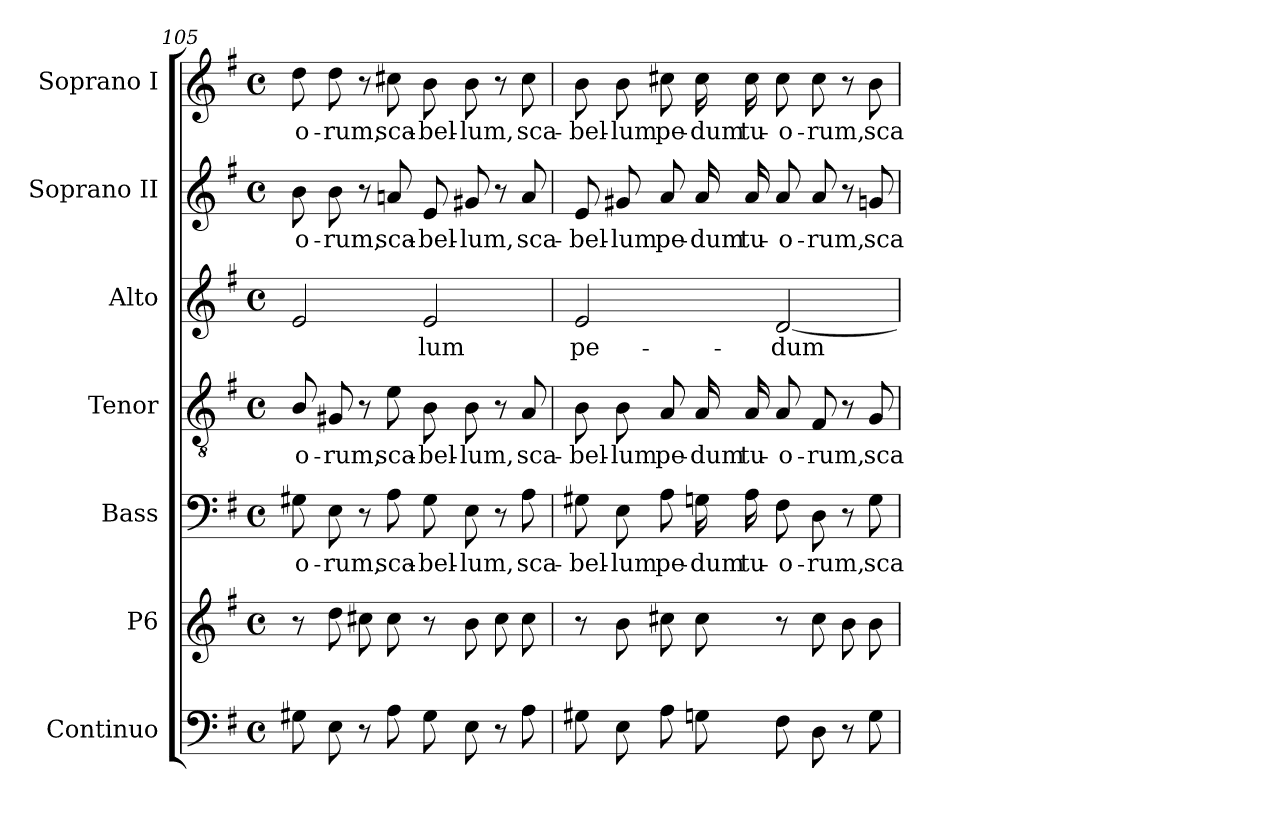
**kern	**kern	**kern	**text	**kern	**text	**kern	**text	**kern	**text	**kern	**text
*part7	*part6	*part5	*part5	*part4	*part4	*part3	*part3	*part2	*part2	*part1	*part1
*staff7	*staff6	*staff5	*staff5	*staff4	*staff4	*staff3	*staff3	*staff2	*staff2	*staff1	*staff1
*I"Continuo	*I"P6	*I"Bass	*	*I"Tenor	*	*I"Alto	*	*I"Soprano II	*	*I"Soprano I	*
*	*	*I'B.	*	*I'T.	*	*I'A.	*	*I'S.	*	*I'S.	*
*clefF4	*clefG2	*clefF4	*	*clefGv2	*	*clefG2	*	*clefG2	*	*clefG2	*
*	*	*	*	*ITrd7c12	*	*	*	*	*	*	*
*k[f#]	*k[f#]	*k[f#]	*	*k[f#]	*	*k[f#]	*	*k[f#]	*	*k[f#]	*
*G:	*G:	*G:	*	*G:	*	*G:	*	*G:	*	*G:	*
*M4/4	*M4/4	*M4/4	*	*M4/4	*	*M4/4	*	*M4/4	*	*M4/4	*
*met(c)	*met(c)	*met(c)	*	*met(c)	*	*met(c)	*	*met(c)	*	*met(c)	*
=105	=105	=105	=105	=105	=105	=105	=105	=105	=105	=105	=105
!	!	!	!LO:LY:b:color=#000000	!	!	!	!	!	!	!	!
!	!	!	!	!	!LO:LY:b:color=#000000	!	!	!	!	!	!
!	!	!	!	!	!	!	!	!	!LO:LY:b:color=#000000	!	!
!	!	!	!	!	!	!	!	!	!	!	!LO:LY:b:color=#000000
8G#Xi\	8r	8G#Xi\	-o-	8BBi/	-o-	2ei/	.	8bi\	-o-	8ddi\	-o-
!	!	!	!LO:LY:b:color=#000000	!	!	!	!	!	!	!	!
!	!	!	!	!	!LO:LY:b:color=#000000	!	!	!	!	!	!
!	!	!	!	!	!	!	!	!	!LO:LY:b:color=#000000	!	!
!	!	!	!	!	!	!	!	!	!	!	!LO:LY:b:color=#000000
8Ei\	8ddi\	8Ei\	-rum,	8GG#Xi/	-rum,	.	.	8bi\	-rum,	8ddi\	-rum,
8r	8cc#Xi\	8r	.	8r	.	.	.	8r	.	8r	.
!	!	!	!LO:LY:b:color=#000000	!	!	!	!	!	!	!	!
!	!	!	!	!	!LO:LY:b:color=#000000	!	!	!	!	!	!
!	!	!	!	!	!	!	!	!	!LO:LY:b:color=#000000	!	!
!	!	!	!	!	!	!	!	!	!	!	!LO:LY:b:color=#000000
8Ai\	8cc#i\	8Ai\	sca-	8Ei\	sca-	.	.	8ani/	sca-	8cc#Xi\	sca-
!	!	!	!LO:LY:b:color=#000000	!	!	!	!	!	!	!	!
!	!	!	!	!	!LO:LY:b:color=#000000	!	!	!	!	!	!
!	!	!	!	!	!	!	!LO:LY:b:color=#000000	!	!	!	!
!	!	!	!	!	!	!	!	!	!LO:LY:b:color=#000000	!	!
!	!	!	!	!	!	!	!	!	!	!	!LO:LY:b:color=#000000
8G#i\	8r	8G#i\	-bel-	8BBi\	-bel-	2ei/	-lum	8ei/	-bel-	8bi\	-bel-
!	!	!	!LO:LY:b:color=#000000	!	!	!	!	!	!	!	!
!	!	!	!	!	!LO:LY:b:color=#000000	!	!	!	!	!	!
!	!	!	!	!	!	!	!	!	!LO:LY:b:color=#000000	!	!
!	!	!	!	!	!	!	!	!	!	!	!LO:LY:b:color=#000000
8Ei\	8bi\	8Ei\	-lum,	8BBi\	-lum,	.	.	8g#Xi/	-lum,	8bi\	-lum,
8r	8cc#i\	8r	.	8r	.	.	.	8r	.	8r	.
!	!	!	!LO:LY:b:color=#000000	!	!	!	!	!	!	!	!
!	!	!	!	!	!LO:LY:b:color=#000000	!	!	!	!	!	!
!	!	!	!	!	!	!	!	!	!LO:LY:b:color=#000000	!	!
!	!	!	!	!	!	!	!	!	!	!	!LO:LY:b:color=#000000
8Ai\	8cc#i\	8Ai\	sca-	8AAi/	sca-	.	.	8ai/	sca-	8cc#i\	sca-
=106	=106	=106	=106	=106	=106	=106	=106	=106	=106	=106	=106
!	!	!	!LO:LY:b:color=#000000	!	!	!	!	!	!	!	!
!	!	!	!	!	!LO:LY:b:color=#000000	!	!	!	!	!	!
!	!	!	!	!	!	!	!LO:LY:b:color=#000000	!	!	!	!
!	!	!	!	!	!	!	!	!	!LO:LY:b:color=#000000	!	!
!	!	!	!	!	!	!	!	!	!	!	!LO:LY:b:color=#000000
8G#Xi\	8r	8G#Xi\	-bel-	8BBi\	-bel-	2ei/	pe-	8ei/	-bel-	8bi\	-bel-
!	!	!	!LO:LY:b:color=#000000	!	!	!	!	!	!	!	!
!	!	!	!	!	!LO:LY:b:color=#000000	!	!	!	!	!	!
!	!	!	!	!	!	!	!	!	!LO:LY:b:color=#000000	!	!
!	!	!	!	!	!	!	!	!	!	!	!LO:LY:b:color=#000000
8Ei\	8bi\	8Ei\	-lum	8BBi\	-lum	.	.	8g#Xi/	-lum	8bi\	-lum
!	!	!	!LO:LY:b:color=#000000	!	!	!	!	!	!	!	!
!	!	!	!	!	!LO:LY:b:color=#000000	!	!	!	!	!	!
!	!	!	!	!	!	!	!	!	!LO:LY:b:color=#000000	!	!
!	!	!	!	!	!	!	!	!	!	!	!LO:LY:b:color=#000000
8Ai\	8cc#Xi\	8Ai\	pe-	8AAi/	pe-	.	.	8ai/	pe-	8cc#Xi\	pe-
!	!	!	!LO:LY:b:color=#000000	!	!	!	!	!	!	!	!
!	!	!	!	!	!LO:LY:b:color=#000000	!	!	!	!	!	!
!	!	!	!	!	!	!	!	!	!LO:LY:b:color=#000000	!	!
!	!	!	!	!	!	!	!	!	!	!	!LO:LY:b:color=#000000
8Gni\	8cc#i\	16Gni\	-dum	16AAi/	-dum	.	.	16ai/	-dum	16cc#i\	-dum
!	!	!	!LO:LY:b:color=#000000	!	!	!	!	!	!	!	!
!	!	!	!	!	!LO:LY:b:color=#000000	!	!	!	!	!	!
!	!	!	!	!	!	!	!	!	!LO:LY:b:color=#000000	!	!
!	!	!	!	!	!	!	!	!	!	!	!LO:LY:b:color=#000000
.	.	16Ai\	tu-	16AAi/	tu-	.	.	16ai/	tu-	16cc#i\	tu-
!	!	!	!LO:LY:b:color=#000000	!	!	!	!	!	!	!	!
!	!	!	!	!	!LO:LY:b:color=#000000	!	!	!	!	!	!
!	!	!	!	!	!	!	!LO:LY:b:color=#000000	!	!	!	!
!	!	!	!	!	!	!	!	!	!LO:LY:b:color=#000000	!	!
!	!	!	!	!	!	!	!	!	!	!	!LO:LY:b:color=#000000
8F#i\	8r	8F#i\	-o-	8AAi/	-o-	[<2di/	-dum	8ai/	-o-	8cc#i\	-o-
!	!	!	!LO:LY:b:color=#000000	!	!	!	!	!	!	!	!
!	!	!	!	!	!LO:LY:b:color=#000000	!	!	!	!	!	!
!	!	!	!	!	!	!	!	!	!LO:LY:b:color=#000000	!	!
!	!	!	!	!	!	!	!	!	!	!	!LO:LY:b:color=#000000
8Di\	8cc#i\	8Di\	-rum,	8FF#i/	-rum,	.	.	8ai/	-rum,	8cc#i\	-rum,
8r	8bi\	8r	.	8r	.	.	.	8r	.	8r	.
!	!	!	!LO:LY:b:color=#000000	!	!	!	!	!	!	!	!
!	!	!	!	!	!LO:LY:b:color=#000000	!	!	!	!	!	!
!	!	!	!	!	!	!	!	!	!LO:LY:b:color=#000000	!	!
!	!	!	!	!	!	!	!	!	!	!	!LO:LY:b:color=#000000
8Gi\	8bi\	8Gi\	sca-	8GGi/	sca-	.	.	8gni/	sca-	8bi\	sca-
=	=	=	=	=	=	=	=	=	=	=	=
*-	*-	*-	*-	*-	*-	*-	*-	*-	*-	*-	*-
